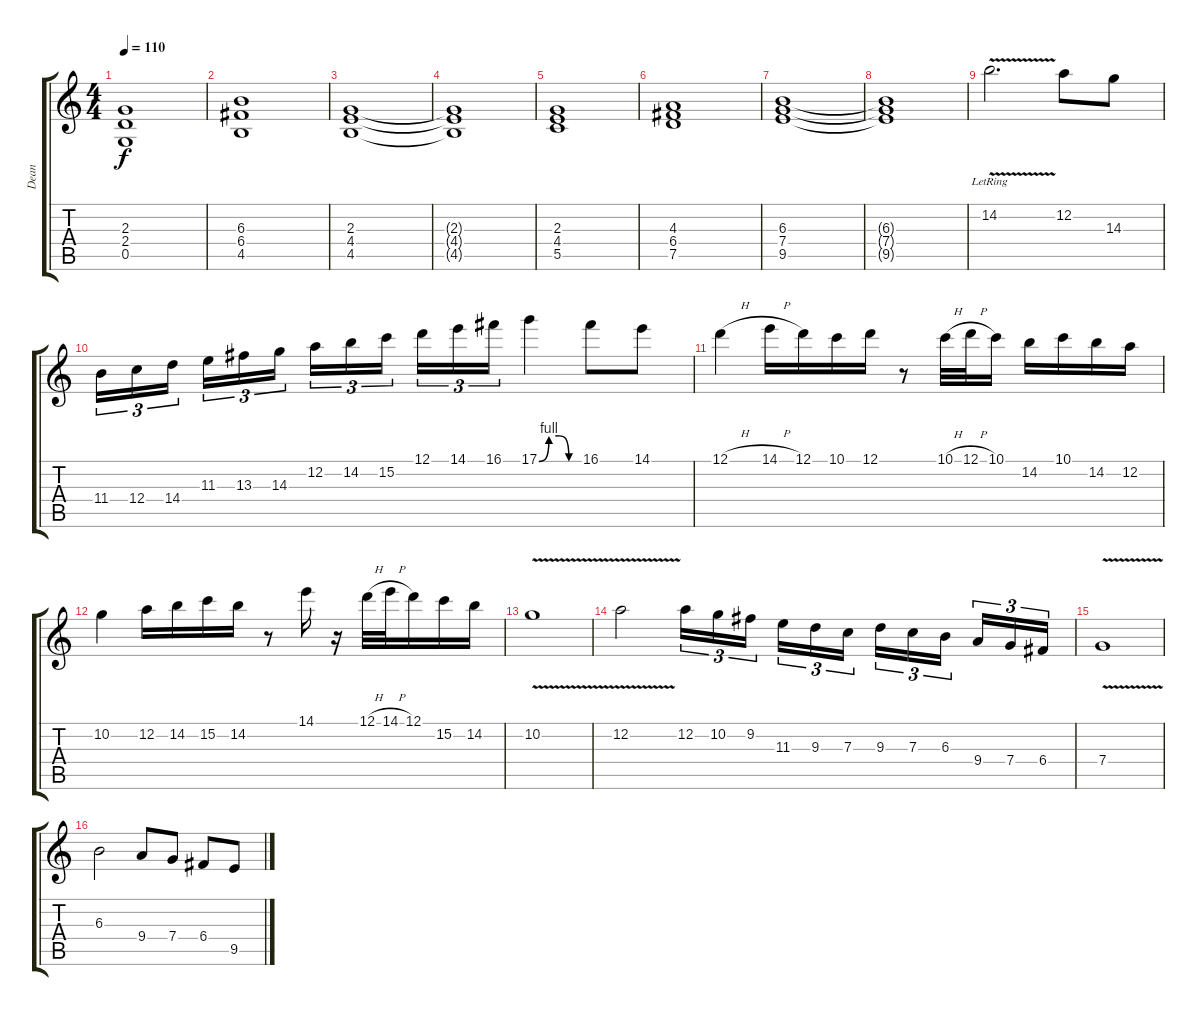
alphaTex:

\track ("Dean" "Dean") {instrument distortionguitar}
\staff {score tabs}
\tuning (D4 A3 F3 C3 G2 C2) {hide}
\ts (4 4)
\tempo 110
\clef g2
\ks c
(2.3 2.4 0.5).1{dy f balance 8} |
(6.3 6.4 4.5).1 |
(2.3 4.4 4.5).1 |
(2.3{t} 4.4{t} 4.5{t}).1 |
(2.3 4.4 5.5).1 |
(4.3 6.4 7.5).1 |
(6.3 7.4 9.5).1 |
(6.3{t} 7.4{t} 9.5{t}).1 |
14.2{v lr}.2{d volume 9 balance 0} 12.2.8 14.3.8 |
11.4.16{tu (3 2)} 12.4.16{tu (3 2)} 14.4.16{tu (3 2) beam splitsecondary} 11.3.16{tu (3 2)} 13.3.16{tu (3 2)} 14.3.16{tu (3 2)} 12.2.16{tu (3 2)} 14.2.16{tu (3 2)} 15.2.16{tu (3 2) beam splitsecondary} 12.1.16{tu (3 2)} 14.1.16{tu (3 2)} 16.1.16{tu (3 2)} 17.1{be (custom 0 0 15 4 30 4 45 0 60 0)}.4 16.1.8 14.1.8 |
12.1{h}.4 14.1{h}.16 12.1.16 10.1.16 12.1.16 r.8 10.1{h}.32 12.1{h}.32 10.1.16 14.2.16 10.1.16 14.2.16 12.2.16 |
10.2.4 12.2.16 14.2.16 15.2.16 14.2.16 r.8 14.1.16 r.16 12.1{h}.32 14.1{h}.32 12.1.16 15.2.16 14.2.16 |
10.2{v}.1 |
12.2{v}.2 12.2.16{tu (3 2)} 10.2.16{tu (3 2)} 9.2.16{tu (3 2) beam splitsecondary} 11.3.16{tu (3 2)} 9.3.16{tu (3 2)} 7.3.16{tu (3 2)} 9.3.16{tu (3 2)} 7.3.16{tu (3 2)} 6.3.16{tu (3 2) beam splitsecondary} 9.4.16{tu (3 2)} 7.4.16{tu (3 2)} 6.4.16{tu (3 2)} |
7.4{v}.1{balance 0} |
6.3.2 9.4.8 7.4.8 6.4.8 9.5.8
